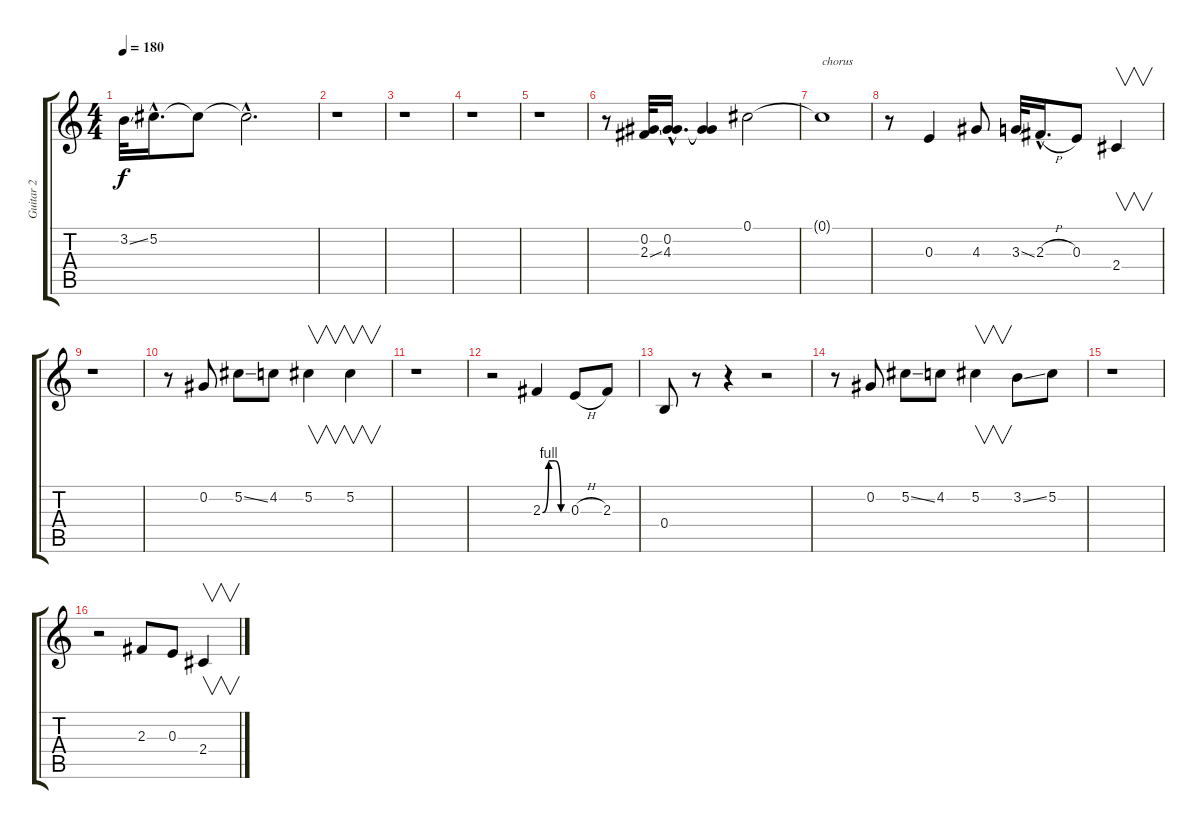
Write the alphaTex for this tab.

\track ("Guitar 2" "Guitar 2") {instrument electricguitarclean}
\staff {score tabs}
\tuning (Db4 Ab3 E3 B2 Gb2 Db2) {hide}
\ts (4 4)
\tempo 180
\clef g2
\ks c
3.2{ss}.32{dy f} 5.2{hac}.16{d} 5.2{t}.8 5.2{hac t}.2{d} |
r.1 |
r.1 |
r.1 |
r.1 |
r.8 (0.2 2.3{ss}).32 (0.2{hac} 4.3{hac}).16{d} (0.2{t} 4.3{t}).4 0.1.2 |
0.1{t}.1{txt "chorus"} |
r.8 0.3.4 4.3.8 3.3{ss}.32 2.3{h hac}.16{d} 0.3.8 2.4.4{v} |
r.1 |
r.8 0.2.8 5.2{ss}.8 4.2.8 5.2.4{v} 5.2.4{v} |
r.1 |
r.2 2.3{be (custom 0 0 15 4 30 4 45 0 60 0)}.4 0.3{h}.8 2.3.8 |
0.4.8 r.8 r.4 r.2 |
r.8 0.2.8 5.2{ss}.8 4.2.8 5.2.4{v} 3.2{ss}.8 5.2.8 |
r.1 |
r.2 2.3.8 0.3.8 2.4.4{v}
